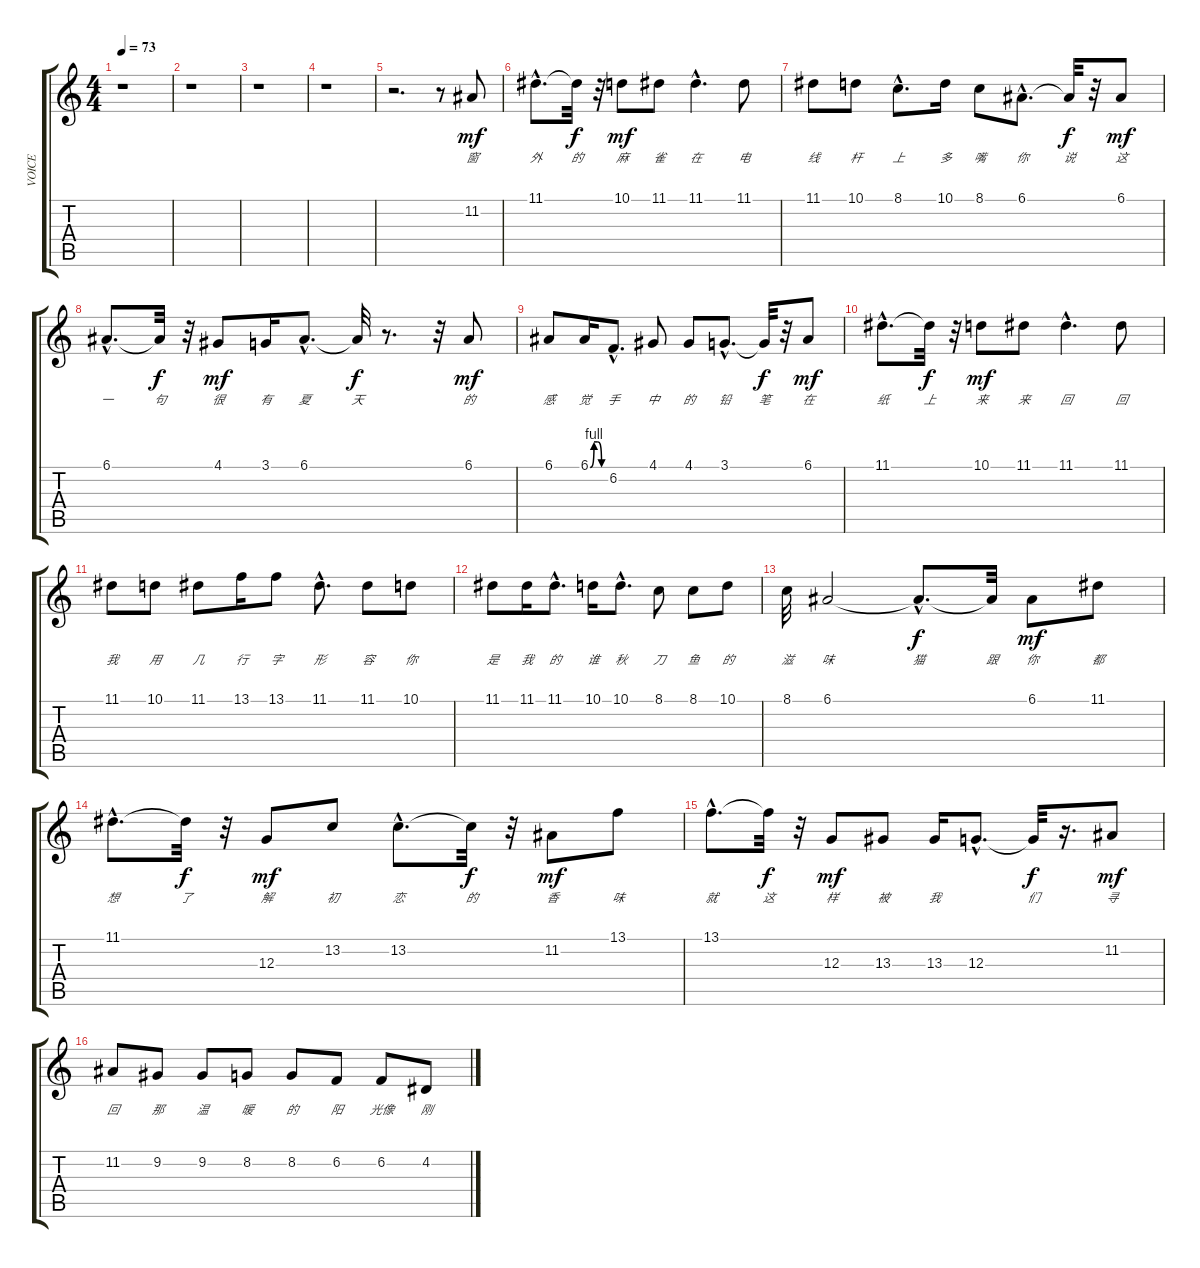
\track ("VOICE" "VOICE") {instrument clarinet}
\staff {score tabs}
\tuning (E4 B3 G3 D3 A2 E2) {hide}
\ts (4 4)
\tempo 73
\clef g2
\ks c
r.1{dy mf instrument clarinet} |
r.1 |
r.1 |
r.1 |
r.2{d} r.8 11.2.8{lyrics (0 "窗") lyrics (1 "") lyrics (2 "") lyrics (3 "") lyrics (4 "")} |
11.1{hac}.8{d lyrics (0 "外") lyrics (1 "") lyrics (2 "") lyrics (3 "") lyrics (4 "")} 11.1{t}.32{lyrics (0 "的") lyrics (1 "") lyrics (2 "") lyrics (3 "") lyrics (4 "") dy f} r.32 10.1.8{lyrics (0 "麻") lyrics (1 "") lyrics (2 "") lyrics (3 "") lyrics (4 "") dy mf} 11.1.8{lyrics (0 "雀") lyrics (1 "") lyrics (2 "") lyrics (3 "") lyrics (4 "")} 11.1{hac}.4{d lyrics (0 "在") lyrics (1 "") lyrics (2 "") lyrics (3 "") lyrics (4 "")} 11.1.8{lyrics (0 "电") lyrics (1 "") lyrics (2 "") lyrics (3 "") lyrics (4 "")} |
11.1.8{lyrics (0 "线") lyrics (1 "") lyrics (2 "") lyrics (3 "") lyrics (4 "")} 10.1.8{lyrics (0 "杆") lyrics (1 "") lyrics (2 "") lyrics (3 "") lyrics (4 "")} 8.1{hac}.8{d lyrics (0 "上") lyrics (1 "") lyrics (2 "") lyrics (3 "") lyrics (4 "")} 10.1.16{lyrics (0 "多") lyrics (1 "") lyrics (2 "") lyrics (3 "") lyrics (4 "")} 8.1.8{lyrics (0 "嘴") lyrics (1 "") lyrics (2 "") lyrics (3 "") lyrics (4 "")} 6.1{hac}.8{d lyrics (0 "你") lyrics (1 "") lyrics (2 "") lyrics (3 "") lyrics (4 "")} 6.1{t}.32{lyrics (0 "说") lyrics (1 "") lyrics (2 "") lyrics (3 "") lyrics (4 "") dy f} r.32 6.1.8{lyrics (0 "这") lyrics (1 "") lyrics (2 "") lyrics (3 "") lyrics (4 "") dy mf} |
6.1{hac}.8{d lyrics (0 "一") lyrics (1 "") lyrics (2 "") lyrics (3 "") lyrics (4 "")} 6.1{t}.32{lyrics (0 "句") lyrics (1 "") lyrics (2 "") lyrics (3 "") lyrics (4 "") dy f} r.32 4.1.8{lyrics (0 "很") lyrics (1 "") lyrics (2 "") lyrics (3 "") lyrics (4 "") dy mf} 3.1.16{lyrics (0 "有") lyrics (1 "") lyrics (2 "") lyrics (3 "") lyrics (4 "")} 6.1{hac}.8{d lyrics (0 "夏") lyrics (1 "") lyrics (2 "") lyrics (3 "") lyrics (4 "")} 6.1{t}.32{lyrics (0 "天") lyrics (1 "") lyrics (2 "") lyrics (3 "") lyrics (4 "") dy f} r.8{d} r.32 6.1.8{lyrics (0 "的") lyrics (1 "") lyrics (2 "") lyrics (3 "") lyrics (4 "") dy mf} |
6.1.8{lyrics (0 "感") lyrics (1 "") lyrics (2 "") lyrics (3 "") lyrics (4 "")} 6.1{be (custom 0 0 15 4 30 4 45 0 60 0)}.16{lyrics (0 "觉") lyrics (1 "") lyrics (2 "") lyrics (3 "") lyrics (4 "")} 6.2{hac}.8{d lyrics (0 "手") lyrics (1 "") lyrics (2 "") lyrics (3 "") lyrics (4 "")} 4.1.8{lyrics (0 "中") lyrics (1 "") lyrics (2 "") lyrics (3 "") lyrics (4 "")} 4.1.8{lyrics (0 "的") lyrics (1 "") lyrics (2 "") lyrics (3 "") lyrics (4 "")} 3.1{hac}.8{d lyrics (0 "铅") lyrics (1 "") lyrics (2 "") lyrics (3 "") lyrics (4 "")} 3.1{t}.32{lyrics (0 "笔") lyrics (1 "") lyrics (2 "") lyrics (3 "") lyrics (4 "") dy f} r.32 6.1.8{lyrics (0 "在") lyrics (1 "") lyrics (2 "") lyrics (3 "") lyrics (4 "") dy mf} |
11.1{hac}.8{d lyrics (0 "纸") lyrics (1 "") lyrics (2 "") lyrics (3 "") lyrics (4 "")} 11.1{t}.32{lyrics (0 "上") lyrics (1 "") lyrics (2 "") lyrics (3 "") lyrics (4 "") dy f} r.32 10.1.8{lyrics (0 "来") lyrics (1 "") lyrics (2 "") lyrics (3 "") lyrics (4 "") dy mf} 11.1.8{lyrics (0 "来") lyrics (1 "") lyrics (2 "") lyrics (3 "") lyrics (4 "")} 11.1{hac}.4{d lyrics (0 "回") lyrics (1 "") lyrics (2 "") lyrics (3 "") lyrics (4 "")} 11.1.8{lyrics (0 "回") lyrics (1 "") lyrics (2 "") lyrics (3 "") lyrics (4 "")} |
11.1.8{lyrics (0 "我") lyrics (1 "") lyrics (2 "") lyrics (3 "") lyrics (4 "")} 10.1.8{lyrics (0 "用") lyrics (1 "") lyrics (2 "") lyrics (3 "") lyrics (4 "")} 11.1.8{lyrics (0 "几") lyrics (1 "") lyrics (2 "") lyrics (3 "") lyrics (4 "")} 13.1.16{lyrics (0 "行") lyrics (1 "") lyrics (2 "") lyrics (3 "") lyrics (4 "")} 13.1.8{lyrics (0 "字") lyrics (1 "") lyrics (2 "") lyrics (3 "") lyrics (4 "")} 11.1{hac}.8{d lyrics (0 "形") lyrics (1 "") lyrics (2 "") lyrics (3 "") lyrics (4 "")} 11.1.8{lyrics (0 "容") lyrics (1 "") lyrics (2 "") lyrics (3 "") lyrics (4 "")} 10.1.8{lyrics (0 "你") lyrics (1 "") lyrics (2 "") lyrics (3 "") lyrics (4 "")} |
11.1.8{lyrics (0 "是") lyrics (1 "") lyrics (2 "") lyrics (3 "") lyrics (4 "")} 11.1.16{lyrics (0 "我") lyrics (1 "") lyrics (2 "") lyrics (3 "") lyrics (4 "")} 11.1{hac}.8{d lyrics (0 "的") lyrics (1 "") lyrics (2 "") lyrics (3 "") lyrics (4 "")} 10.1.16{lyrics (0 "谁") lyrics (1 "") lyrics (2 "") lyrics (3 "") lyrics (4 "")} 10.1{hac}.8{d lyrics (0 "秋") lyrics (1 "") lyrics (2 "") lyrics (3 "") lyrics (4 "")} 8.1.8{lyrics (0 "刀") lyrics (1 "") lyrics (2 "") lyrics (3 "") lyrics (4 "")} 8.1.8{lyrics (0 "鱼") lyrics (1 "") lyrics (2 "") lyrics (3 "") lyrics (4 "")} 10.1.8{lyrics (0 "的") lyrics (1 "") lyrics (2 "") lyrics (3 "") lyrics (4 "")} |
8.1.32{lyrics (0 "滋") lyrics (1 "") lyrics (2 "") lyrics (3 "") lyrics (4 "")} 6.1.2{lyrics (0 "味") lyrics (1 "") lyrics (2 "") lyrics (3 "") lyrics (4 "")} 6.1{hac t}.8{d lyrics (0 "猫") lyrics (1 "") lyrics (2 "") lyrics (3 "") lyrics (4 "") dy f} 6.1{t}.32{lyrics (0 "跟") lyrics (1 "") lyrics (2 "") lyrics (3 "") lyrics (4 "")} 6.1.8{lyrics (0 "你") lyrics (1 "") lyrics (2 "") lyrics (3 "") lyrics (4 "") dy mf} 11.1.8{lyrics (0 "都") lyrics (1 "") lyrics (2 "") lyrics (3 "") lyrics (4 "")} |
11.1{hac}.8{d lyrics (0 "想") lyrics (1 "") lyrics (2 "") lyrics (3 "") lyrics (4 "")} 11.1{t}.32{lyrics (0 "了") lyrics (1 "") lyrics (2 "") lyrics (3 "") lyrics (4 "") dy f} r.32 12.3.8{lyrics (0 "解") lyrics (1 "") lyrics (2 "") lyrics (3 "") lyrics (4 "") dy mf} 13.2.8{lyrics (0 "初") lyrics (1 "") lyrics (2 "") lyrics (3 "") lyrics (4 "")} 13.2{hac}.8{d lyrics (0 "恋") lyrics (1 "") lyrics (2 "") lyrics (3 "") lyrics (4 "")} 13.2{t}.32{lyrics (0 "的") lyrics (1 "") lyrics (2 "") lyrics (3 "") lyrics (4 "") dy f} r.32 11.2.8{lyrics (0 "香") lyrics (1 "") lyrics (2 "") lyrics (3 "") lyrics (4 "") dy mf} 13.1.8{lyrics (0 "味") lyrics (1 "") lyrics (2 "") lyrics (3 "") lyrics (4 "")} |
13.1{hac}.8{d lyrics (0 "就") lyrics (1 "") lyrics (2 "") lyrics (3 "") lyrics (4 "")} 13.1{t}.32{lyrics (0 "这") lyrics (1 "") lyrics (2 "") lyrics (3 "") lyrics (4 "") dy f} r.32 12.3.8{lyrics (0 "样") lyrics (1 "") lyrics (2 "") lyrics (3 "") lyrics (4 "") dy mf} 13.3.8{lyrics (0 "被") lyrics (1 "") lyrics (2 "") lyrics (3 "") lyrics (4 "")} 13.3.16{lyrics (0 "我") lyrics (1 "") lyrics (2 "") lyrics (3 "") lyrics (4 "")} 12.3{hac}.8{d lyrics (0 "") lyrics (1 "") lyrics (2 "") lyrics (3 "") lyrics (4 "")} 12.3{t}.32{lyrics (0 "们") lyrics (1 "") lyrics (2 "") lyrics (3 "") lyrics (4 "") dy f} r.16{d} 11.2.8{lyrics (0 "寻") lyrics (1 "") lyrics (2 "") lyrics (3 "") lyrics (4 "") dy mf} |
11.2.8{lyrics (0 "回") lyrics (1 "") lyrics (2 "") lyrics (3 "") lyrics (4 "")} 9.2.8{lyrics (0 "那") lyrics (1 "") lyrics (2 "") lyrics (3 "") lyrics (4 "")} 9.2.8{lyrics (0 "温") lyrics (1 "") lyrics (2 "") lyrics (3 "") lyrics (4 "")} 8.2.8{lyrics (0 "暖") lyrics (1 "") lyrics (2 "") lyrics (3 "") lyrics (4 "")} 8.2.8{lyrics (0 "的") lyrics (1 "") lyrics (2 "") lyrics (3 "") lyrics (4 "")} 6.2.8{lyrics (0 "阳") lyrics (1 "") lyrics (2 "") lyrics (3 "") lyrics (4 "")} 6.2.8{lyrics (0 "光像") lyrics (1 "") lyrics (2 "") lyrics (3 "") lyrics (4 "")} 4.2.8{lyrics (0 "刚") lyrics (1 "") lyrics (2 "") lyrics (3 "") lyrics (4 "")}
